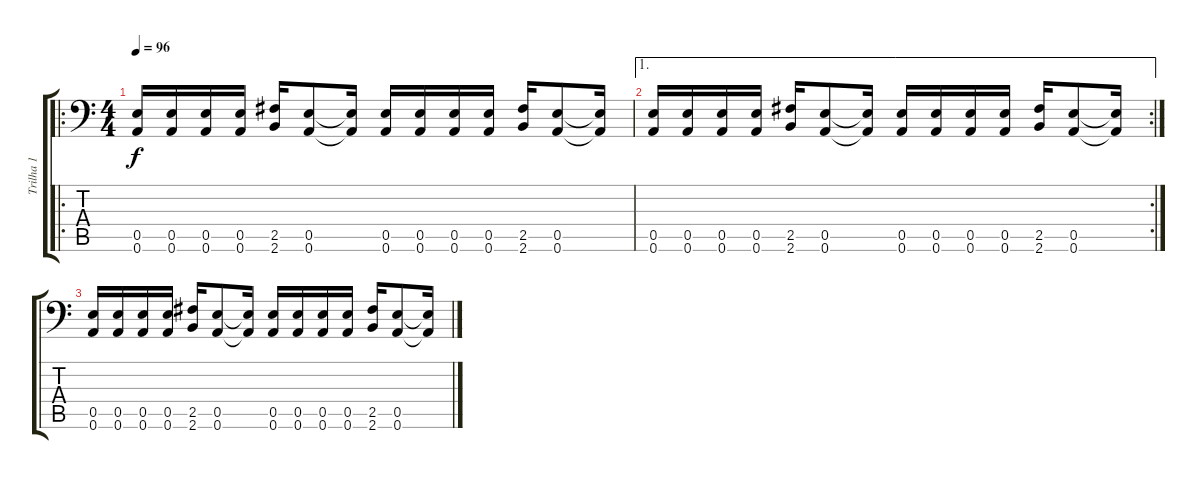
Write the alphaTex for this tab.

\track ("Trilha 1" "Trilha 1") {instrument distortionguitar}
\staff {score tabs}
\tuning (B3 Gb3 D3 A2 E2 A1) {hide}
\ro
\ts (4 4)
\tempo 96
\clef f4
\ks c
(0.5 0.6).16{dy f} (0.5 0.6).16 (0.5 0.6).16 (0.5 0.6).16 (2.5 2.6).16 (0.5 0.6).8 (0.5{t} 0.6{t}).16 (0.5 0.6).16 (0.5 0.6).16 (0.5 0.6).16 (0.5 0.6).16 (2.5 2.6).16 (0.5 0.6).8 (0.5{t} 0.6{t}).16 |
\ae 1
\rc 2
(0.5 0.6).16 (0.5 0.6).16 (0.5 0.6).16 (0.5 0.6).16 (2.5 2.6).16 (0.5 0.6).8 (0.5{t} 0.6{t}).16 (0.5 0.6).16 (0.5 0.6).16 (0.5 0.6).16 (0.5 0.6).16 (2.5 2.6).16 (0.5 0.6).8 (0.5{t} 0.6{t}).16 |
(0.5 0.6).16 (0.5 0.6).16 (0.5 0.6).16 (0.5 0.6).16 (2.5 2.6).16 (0.5 0.6).8 (0.5{t} 0.6{t}).16 (0.5 0.6).16 (0.5 0.6).16 (0.5 0.6).16 (0.5 0.6).16 (2.5 2.6).16 (0.5 0.6).8 (0.5{t} 0.6{t}).16
